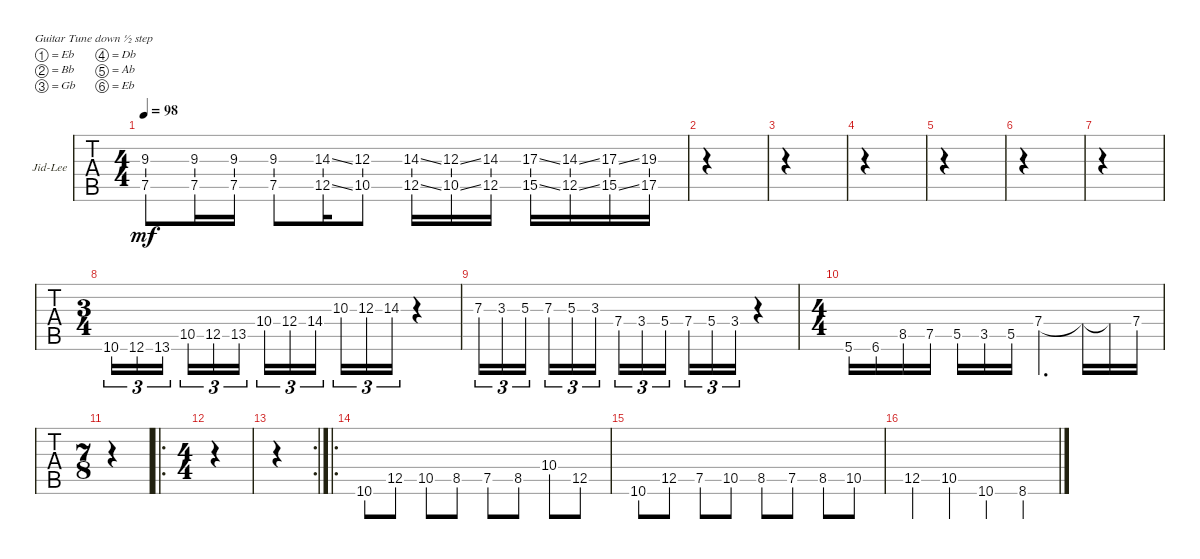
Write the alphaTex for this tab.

\defaultSystemsLayout 4
\bracketExtendMode groupsimilarinstruments
\firstSystemTrackNameOrientation horizontal
\otherSystemsTrackNameOrientation horizontal
\track ("Jid-Lee" "Jid-Lee") {instrument distortionguitar}
\staff {tabs}
\tuning (Eb4 Bb3 Gb3 Db3 Ab2 Eb2)
\ts (4 4)
\tempo 98
\clef g2
\scale
0.333333
\ks c
(7.5 9.3).8{dy mf} (7.5 9.3).16 (7.5 9.3).16 (7.5 9.3).8 (12.5{ss} 14.3{ss}).16 (10.5 12.3).8 (12.5{ss} 14.3{ss}).16 (10.5{ss} 12.3{ss}).16 (12.5 14.3).16 (15.5{ss} 17.3{ss}).16 (12.5{ss} 14.3{ss}).16 (15.5{ss} 17.3{ss}).16 (17.5 19.3).16 |
\scale
0.333333 |
\scale
0.333333 |
|
|
|
|
\ts (3 4)
\scale
0.333333 10.6.16{tu (3 2)} 12.6.16{tu (3 2)} 13.6.16{tu (3 2)} 10.5.16{tu (3 2)} 12.5.16{tu (3 2)} 13.5.16{tu (3 2)} 10.4.16{tu (3 2)} 12.4.16{tu (3 2)} 14.4.16{tu (3 2)} 10.3.16{tu (3 2)} 12.3.16{tu (3 2)} 14.3.16{tu (3 2)} r.4 |
\scale
0.333333 7.3.16{tu (3 2)} 3.3.16{tu (3 2)} 5.3.16{tu (3 2)} 7.3.16{tu (3 2)} 5.3.16{tu (3 2)} 3.3.16{tu (3 2)} 7.4.16{tu (3 2)} 3.4.16{tu (3 2)} 5.4.16{tu (3 2)} 7.4.16{tu (3 2)} 5.4.16{tu (3 2)} 3.4.16{tu (3 2)} r.4 |
\ts (4 4)
\scale
0.333333 5.6.16 6.6.16 8.5.16 7.5.16 5.5.16 3.5.16 5.5.16 7.4.4{d} 7.4{t}.16 7.4{t}.16 7.4.16 |
\ts (7 8)
|
\ro
\ts (4 4)
\scale
0.333333 |
\rc 2
|
\ro
10.6.8 12.5.8 10.5.8 8.5.8 7.5.8 8.5.8 10.4.8 12.5.8 |
10.6.8 12.5.8 7.5.8 10.5.8 8.5.8 7.5.8 8.5.8 10.5.8 |
12.5.4 10.5.4 10.6.4 8.6.4
